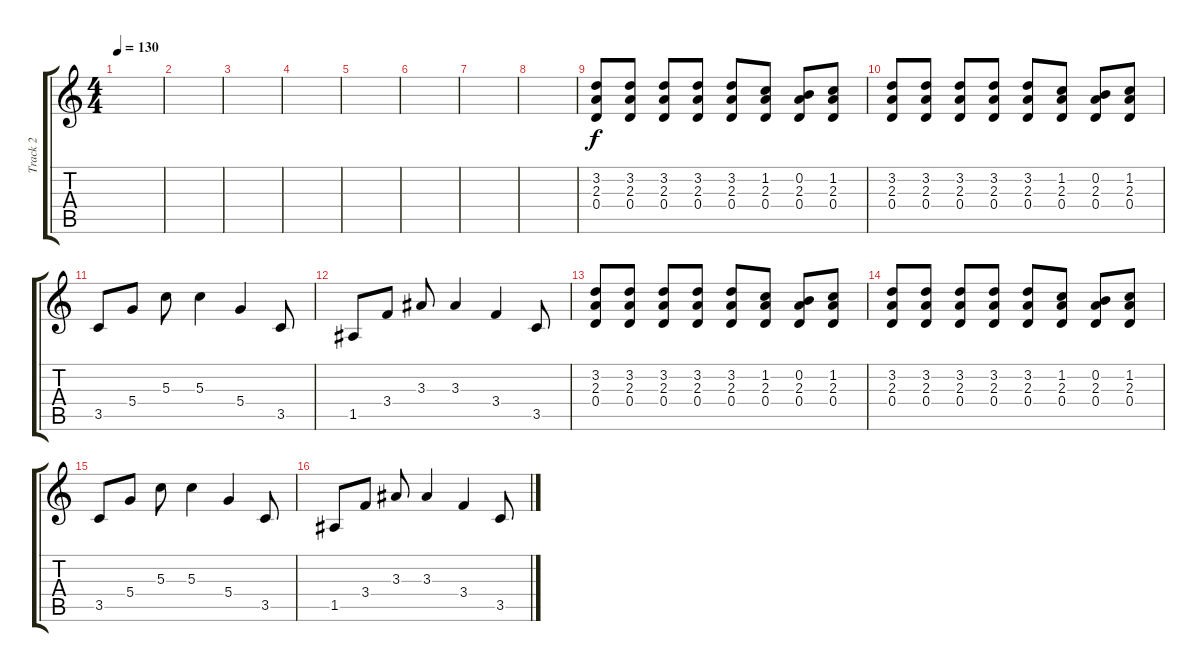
\track ("Track 2" "Track 2") {instrument distortionguitar}
\staff {score tabs}
\tuning (E4 B3 G3 D3 A2 E2) {hide}
\ts (4 4)
\tempo 130
\clef g2
\ks c
|
|
|
|
|
|
|
|
(3.2 2.3 0.4).8 (3.2 2.3 0.4).8 (3.2 2.3 0.4).8 (3.2 2.3 0.4).8 (3.2 2.3 0.4).8 (1.2 2.3 0.4).8 (0.2 2.3 0.4).8 (1.2 2.3 0.4).8 |
(3.2 2.3 0.4).8 (3.2 2.3 0.4).8 (3.2 2.3 0.4).8 (3.2 2.3 0.4).8 (3.2 2.3 0.4).8 (1.2 2.3 0.4).8 (0.2 2.3 0.4).8 (1.2 2.3 0.4).8 |
3.5.8 5.4.8 5.3.8 5.3.4 5.4.4 3.5.8 |
1.5.8 3.4.8 3.3.8 3.3.4 3.4.4 3.5.8 |
(3.2 2.3 0.4).8 (3.2 2.3 0.4).8 (3.2 2.3 0.4).8 (3.2 2.3 0.4).8 (3.2 2.3 0.4).8 (1.2 2.3 0.4).8 (0.2 2.3 0.4).8 (1.2 2.3 0.4).8 |
(3.2 2.3 0.4).8 (3.2 2.3 0.4).8 (3.2 2.3 0.4).8 (3.2 2.3 0.4).8 (3.2 2.3 0.4).8 (1.2 2.3 0.4).8 (0.2 2.3 0.4).8 (1.2 2.3 0.4).8 |
3.5.8 5.4.8 5.3.8 5.3.4 5.4.4 3.5.8 |
1.5.8 3.4.8 3.3.8 3.3.4 3.4.4 3.5.8
